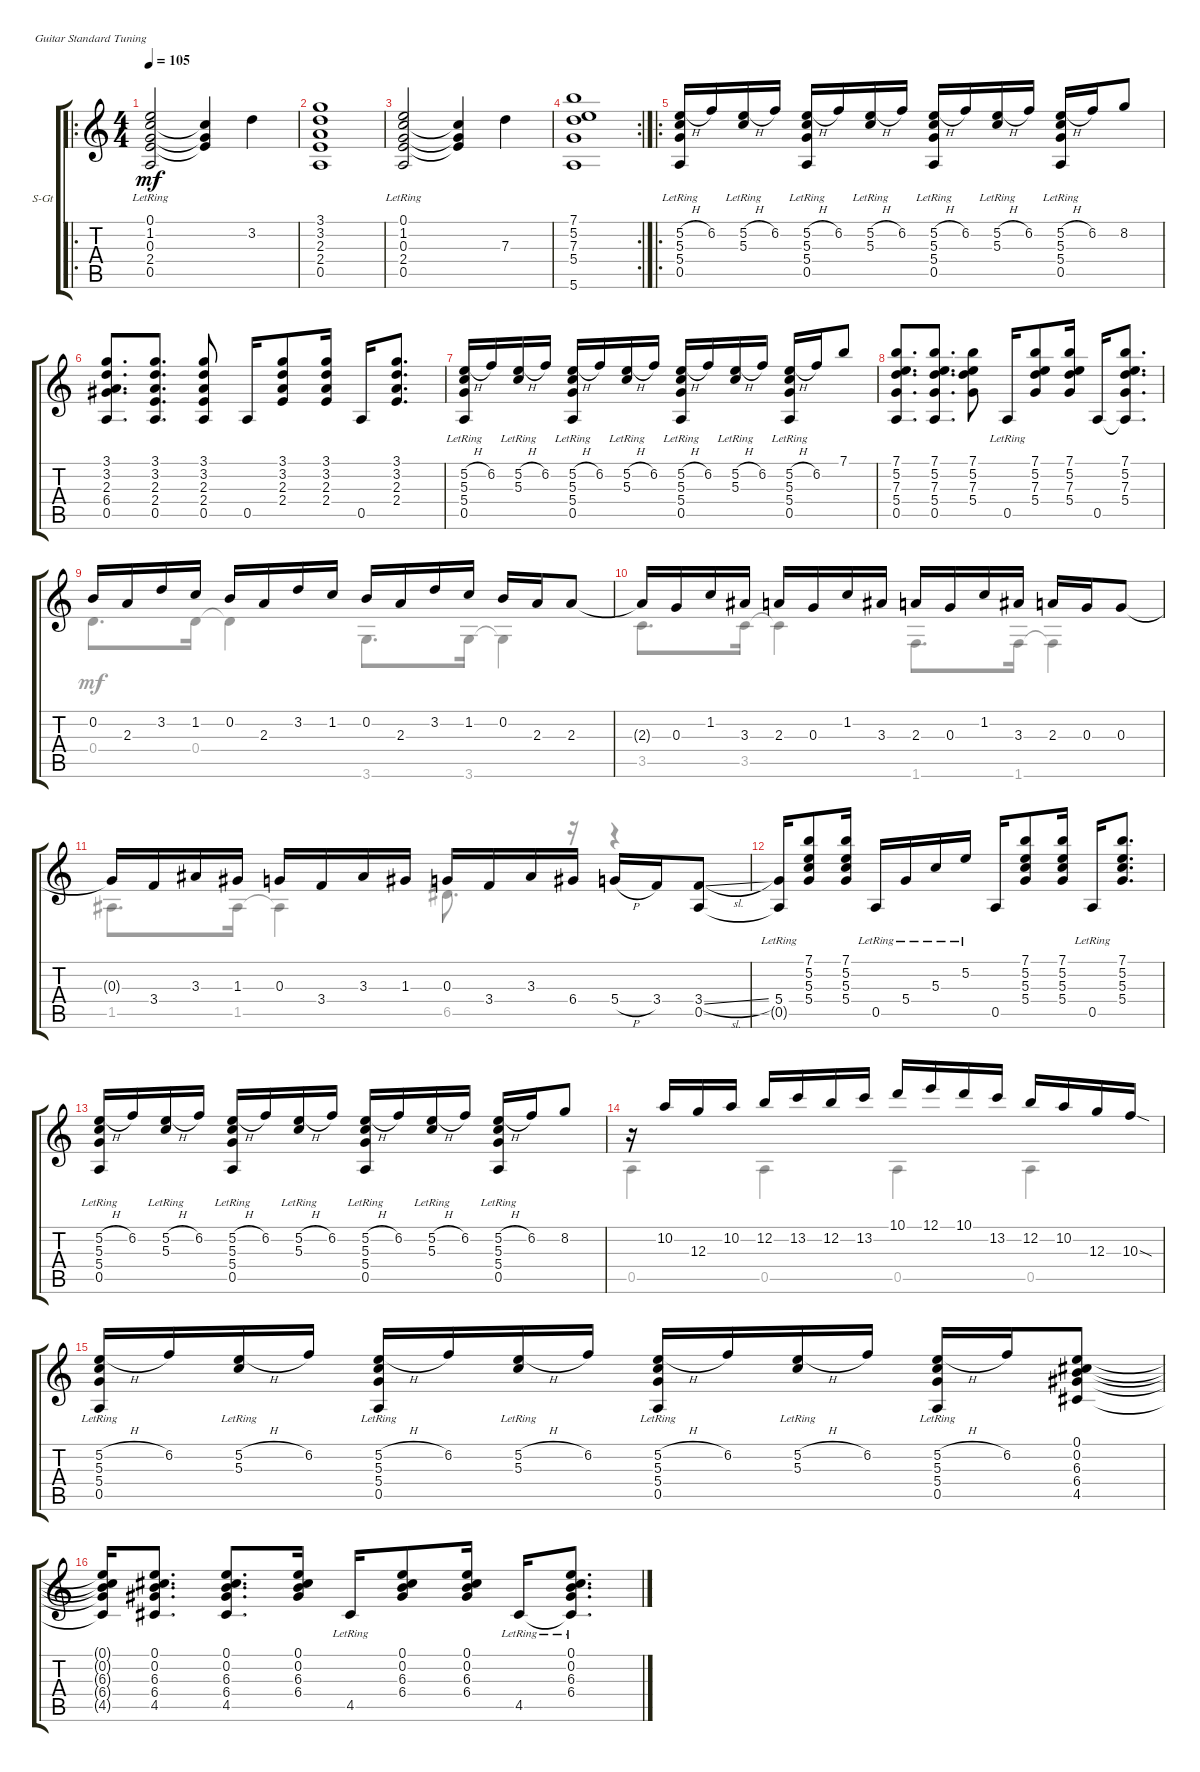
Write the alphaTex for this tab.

\defaultSystemsLayout 4
\bracketExtendMode groupsimilarinstruments
\firstSystemTrackNameOrientation horizontal
\otherSystemsTrackNameOrientation horizontal
\track ("Steel Guitar" "S-Gt") {instrument acousticguitarsteel}
\staff {score tabs}
\tuning (E4 B3 G3 D3 A2 E2)
\voice
\ro
\ts (4 4)
\tempo 105
\clef g2
\ks c
(2.4{lr} 0.3{lr} 1.2{lr} 0.5 0.1).2{dy mf instrument acousticguitarsteel} (2.4{t} 0.3{t} 1.2{t}).4 3.2.4 |
(0.5 2.4 2.3 3.2 3.1).1 |
(2.4{lr} 0.3{lr} 1.2{lr} 0.5 0.1).2 (2.4{t} 0.3{t} 1.2{t}).4 7.3.4 |
\rc 2
(5.6 5.4 7.3 5.2 7.1).1 |
\ro
(5.4{lr} 5.3{lr} 5.2{h} 0.5{lr}).16 6.2.16 (5.3{lr} 5.2{h lr}).16 6.2.16 (5.4{lr} 5.3{lr} 5.2{h} 0.5{lr}).16 6.2.16 (5.3{lr} 5.2{h}).16 6.2.16 (5.4{lr} 5.3{lr} 5.2{h} 0.5{lr}).16 6.2.16 (5.3{lr} 5.2{h}).16 6.2.16 (5.4{lr} 5.3{lr} 5.2{h} 0.5{lr}).16 6.2.16 8.2.8 |
(3.1 3.2 2.3 6.4 0.5).8{d} (3.1 3.2 2.3 2.4 0.5).8{d} (3.1 3.2 2.3 2.4 0.5).8 0.5.16 (3.1 3.2 2.3 2.4).8 (3.1 3.2 2.3 2.4).16 0.5.16 (2.4 2.3 3.2 3.1).8{d} |
(5.4{lr} 5.3{lr} 5.2{h} 0.5{lr}).16 6.2.16 (5.3{lr} 5.2{h lr}).16 6.2.16 (5.4{lr} 5.3{lr} 5.2{h} 0.5{lr}).16 6.2.16 (5.3{lr} 5.2{h}).16 6.2.16 (5.4{lr} 5.3{lr} 5.2{h} 0.5{lr}).16 6.2.16 (5.3{lr} 5.2{h}).16 6.2.16 (5.4{lr} 5.3{lr} 5.2{h} 0.5{lr}).16 6.2.16 7.1.8 |
(0.5 7.1 5.2 7.3 5.4).8{d} (7.1 5.2 7.3 5.4 0.5).8{d} (7.1 5.2 7.3 5.4).8 0.5{lr}.16 (7.1 5.2 7.3 5.4).8 (7.1 5.2 7.3 5.4).16 0.5.16 (7.1 5.2 7.3 5.4 0.5{t}).8{d} |
0.2.16 2.3.16 3.2.16 1.2.16 0.2.16 2.3.16 3.2.16 1.2.16 0.2.16 2.3.16 3.2.16 1.2.16 0.2.16 2.3.16 2.3.8 |
2.3{t}.16 0.3.16 1.2.16 3.3.16 2.3.16 0.3.16 1.2.16 3.3.16 2.3.16 0.3.16 1.2.16 3.3.16 2.3.16 0.3.16 0.3.8 |
0.3{t}.16 3.4.16 3.3.16 1.3.16 0.3.16 3.4.16 3.3.16 1.3.16 0.3.16 3.4.16 3.3.16 6.4.16 5.4{h}.16 3.4.16 (3.4{sl} 0.5).8 |
(5.4 0.5{lr t}).16 (7.1 5.2 5.3 5.4).8 (7.1 5.2 5.3 5.4).16 0.5{lr}.16 5.4{lr}.16 5.3{lr}.16 5.2{lr}.16 0.5.16 (7.1 5.2 5.3 5.4).8 (7.1 5.2 5.3 5.4).16 0.5{lr}.16 (7.1 5.2 5.3 5.4).8{d} |
(5.4{lr} 5.3{lr} 5.2{h} 0.5{lr}).16 6.2.16 (5.3{lr} 5.2{h lr}).16 6.2.16 (5.4{lr} 5.3{lr} 5.2{h} 0.5{lr}).16 6.2.16 (5.3{lr} 5.2{h}).16 6.2.16 (5.4{lr} 5.3{lr} 5.2{h} 0.5{lr}).16 6.2.16 (5.3{lr} 5.2{h}).16 6.2.16 (5.4{lr} 5.3{lr} 5.2{h} 0.5{lr}).16 6.2.16 8.2.8 |
r.16 10.2.16 12.3.16 10.2.16 12.2.16 13.2.16 12.2.16 13.2.16 10.1.16 12.1.16 10.1.16 13.2.16 12.2.16 10.2.16 12.3.16 10.3{sod}.16 |
(5.4{lr} 5.3{lr} 5.2{h} 0.5{lr}).16 6.2.16 (5.3{lr} 5.2{h lr}).16 6.2.16 (5.4{lr} 5.3{lr} 5.2{h} 0.5{lr}).16 6.2.16 (5.3{lr} 5.2{h}).16 6.2.16 (5.4{lr} 5.3{lr} 5.2{h} 0.5{lr}).16 6.2.16 (5.3{lr} 5.2{h}).16 6.2.16 (5.4{lr} 5.3{lr} 5.2{h} 0.5{lr}).16 6.2.16 (4.5 6.4 6.3 0.2 0.1).8 |
(4.5{t} 6.4{t} 6.3{t} 0.2{t} 0.1{t}).16 (6.4 6.3 0.2 0.1 4.5).8{d} (6.4 6.3 0.2 0.1 4.5).8{d} (6.3 6.4 0.2 0.1).16 4.5{lr}.16 (6.4 6.3 0.2 0.1).8 (6.4 6.3 0.2 0.1).16 4.5{lr}.16 (6.4 6.3 0.2 0.1 4.5{lr t}).8{d}
\voice
\clef g2
\ottava regular
\simile none
\ks c
|
|
|
|
|
|
|
|
0.4.8{d} 0.4.16 0.4{t}.4 3.6.8{d} 3.6.16 3.6{t}.4 |
3.5.8{d} 3.5.16 3.5{t}.4 1.6.8{d} 1.6.16 1.6{t}.4 |
1.5.8{d} 1.5.16 1.5{t}.4 6.5.8{d} r.16 r.4 |
|
|
0.5.4 0.5.4 0.5.4 0.5.4 |
|
